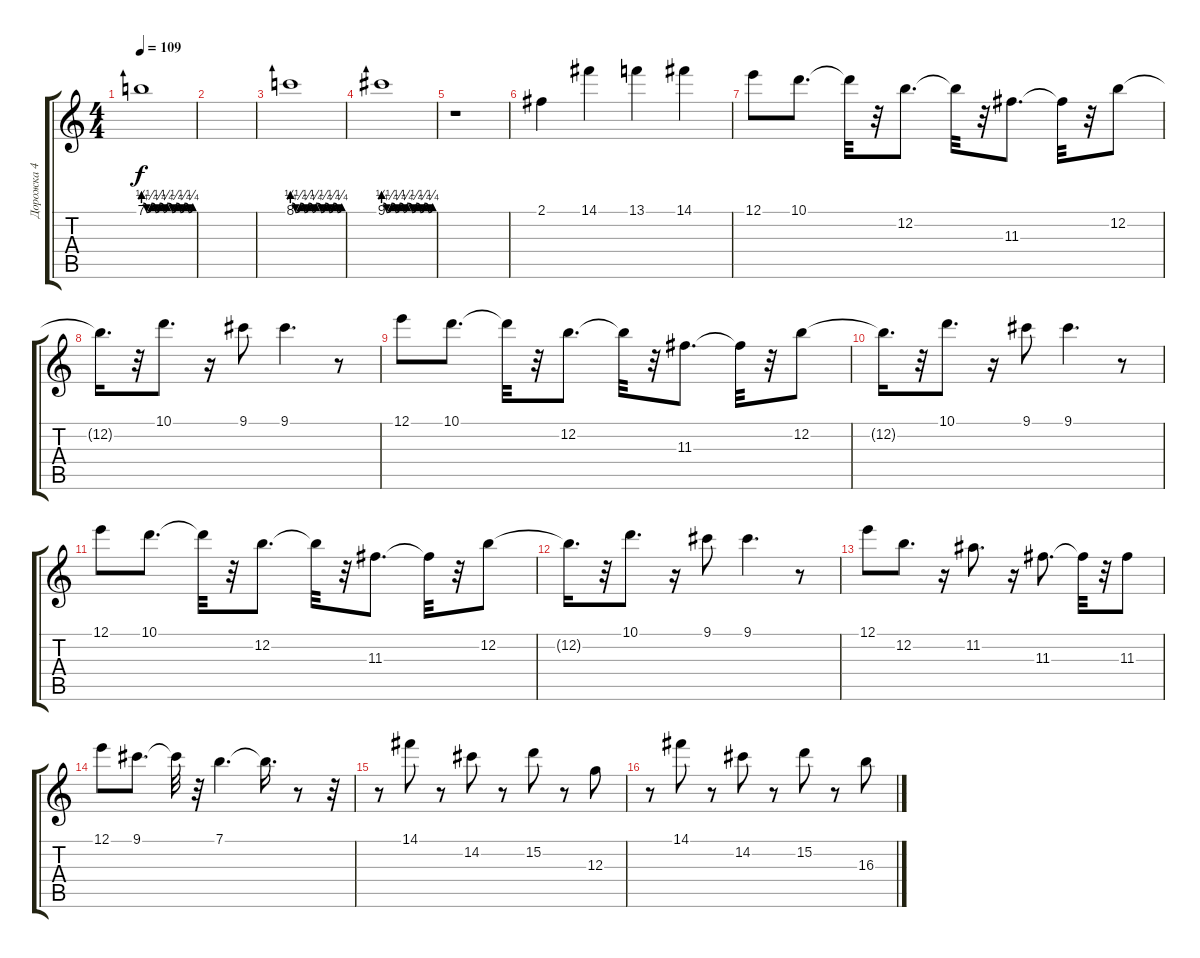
\track ("Дорожка 4" "Дорожка 4") {instrument distortionguitar}
\staff {score tabs}
\tuning (E4 B3 G3 D3 A2 E2) {hide}
\ts (4 4)
\tempo 109
\clef g2
\ks c
7.1{be (custom 0 1 4 0 10 1 15 0 20 1 25 0 29 1 35 0 40 1 45 0 50 1 55 0 60 1)}.1{dy f} |
|
8.1{be (custom 0 1 4 0 10 1 15 0 20 1 25 0 29 1 35 0 40 1 45 0 50 1 55 0 60 1)}.1 |
9.1{be (custom 0 1 4 0 10 1 15 0 20 1 25 0 29 1 35 0 40 1 45 0 50 1 55 0 60 1)}.1 |
r.1 |
2.1.4 14.1.4 13.1.4 14.1.4 |
12.1.8 10.1.8{d} 10.1{t}.32 r.32 12.2.8{d} 12.2{t}.32 r.32 11.3.8{d} 11.3{t}.32 r.32 12.2.8 |
12.2{t}.16{d} r.32 10.1.8{d} r.16 9.1.8 9.1.4{d} r.8 |
12.1.8 10.1.8{d} 10.1{t}.32 r.32 12.2.8{d} 12.2{t}.32 r.32 11.3.8{d} 11.3{t}.32 r.32 12.2.8 |
12.2{t}.16{d} r.32 10.1.8{d} r.16 9.1.8 9.1.4{d} r.8 |
12.1.8 10.1.8{d} 10.1{t}.32 r.32 12.2.8{d} 12.2{t}.32 r.32 11.3.8{d} 11.3{t}.32 r.32 12.2.8 |
12.2{t}.16{d} r.32 10.1.8{d} r.16 9.1.8 9.1.4{d} r.8 |
12.1.8 12.2.8{d} r.16 11.2.8{d} r.16 11.3.8{d} 11.3{t}.32 r.32 11.3.8 |
12.1.8 9.1.8{d} 9.1{t}.32 r.32 7.1.4{d} 7.1{t}.16{d} r.8 r.32 |
r.8 14.1.8 r.8 14.2.8 r.8 15.2.8 r.8 12.3.8 |
r.8 14.1.8 r.8 14.2.8 r.8 15.2.8 r.8 16.3.8
